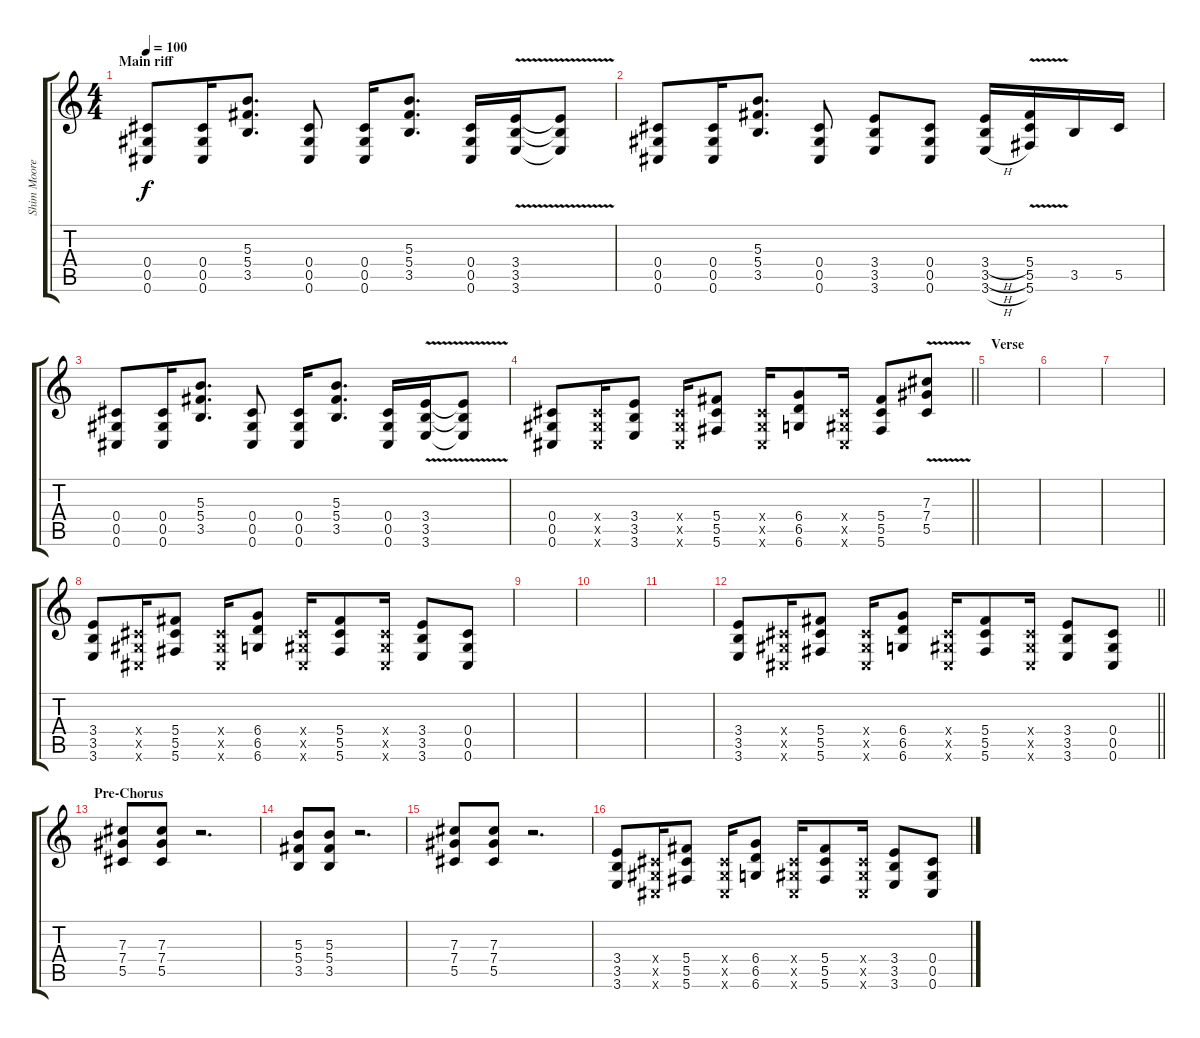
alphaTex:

\track ("Shim Moore" "Shim Moore") {instrument distortionguitar}
\staff {score tabs}
\tuning (Eb4 Bb3 Gb3 Db3 Ab2 Db2) {hide}
\ts (4 4)
\section ("" "Main riff")
\tempo 100
\clef g2
\ks c
(0.4 0.5 0.6).8{dy f} (0.4 0.5 0.6).16 (5.3 5.4 3.5).8{d} (0.4 0.5 0.6).8 (0.4 0.5 0.6).16 (5.3 5.4 3.5).8{d} (0.4 0.5 0.6).16 (3.4{v} 3.5{v} 3.6{v}).16 (3.4{t} 3.5{t} 3.6{t}).8 |
(0.4 0.5 0.6).8 (0.4 0.5 0.6).16 (5.3 5.4 3.5).8{d} (0.4 0.5 0.6).8 (3.4 3.5 3.6).8 (0.4 0.5 0.6).8 (3.4{h} 3.5{h} 3.6{h}).16 (5.4{v} 5.5{v} 5.6{v}).16 3.5.16 5.5.16 |
(0.4 0.5 0.6).8 (0.4 0.5 0.6).16 (5.3 5.4 3.5).8{d} (0.4 0.5 0.6).8 (0.4 0.5 0.6).16 (5.3 5.4 3.5).8{d} (0.4 0.5 0.6).16 (3.4{v} 3.5{v} 3.6{v}).16 (3.4{t} 3.5{t} 3.6{t}).8 |
\barLineRight lightlight
(0.4 0.5 0.6).8 (0.4{x} 0.5{x} 0.6{x}).16 (3.4 3.5 3.6).8 (0.4{x} 0.5{x} 0.6{x}).16 (5.4 5.5 5.6).8 (0.4{x} 0.5{x} 0.6{x}).16 (6.4 6.5 6.6).8 (0.4{x} 0.5{x} 0.6{x}).16 (5.4 5.5 5.6).8 (7.3 7.4{v} 5.5).8 |
\section ("" "Verse")
|
|
|
(3.4 3.5 3.6).8 (0.4{x} 0.5{x} 0.6{x}).16 (5.4 5.5 5.6).8 (0.4{x} 0.5{x} 0.6{x}).16 (6.4 6.5 6.6).8 (0.4{x} 0.5{x} 0.6{x}).16 (5.4 5.5 5.6).8 (0.4{x} 0.5{x} 0.6{x}).16 (3.4 3.5 3.6).8 (0.4 0.5 0.6).8 |
|
|
|
\barLineRight lightlight
(3.4 3.5 3.6).8 (0.4{x} 0.5{x} 0.6{x}).16 (5.4 5.5 5.6).8 (0.4{x} 0.5{x} 0.6{x}).16 (6.4 6.5 6.6).8 (0.4{x} 0.5{x} 0.6{x}).16 (5.4 5.5 5.6).8 (0.4{x} 0.5{x} 0.6{x}).16 (3.4 3.5 3.6).8 (0.4 0.5 0.6).8 |
\section ("" "Pre-Chorus")
(7.3 7.4 5.5).8 (7.3 7.4 5.5).8 r.2{d} |
(5.3 5.4 3.5).8 (5.3 5.4 3.5).8 r.2{d} |
(7.3 7.4 5.5).8 (7.3 7.4 5.5).8 r.2{d} |
(3.4 3.5 3.6).8 (0.4{x} 0.5{x} 0.6{x}).16 (5.4 5.5 5.6).8 (0.4{x} 0.5{x} 0.6{x}).16 (6.4 6.5 6.6).8 (0.4{x} 0.5{x} 0.6{x}).16 (5.4 5.5 5.6).8 (0.4{x} 0.5{x} 0.6{x}).16 (3.4 3.5 3.6).8 (0.4 0.5 0.6).8
